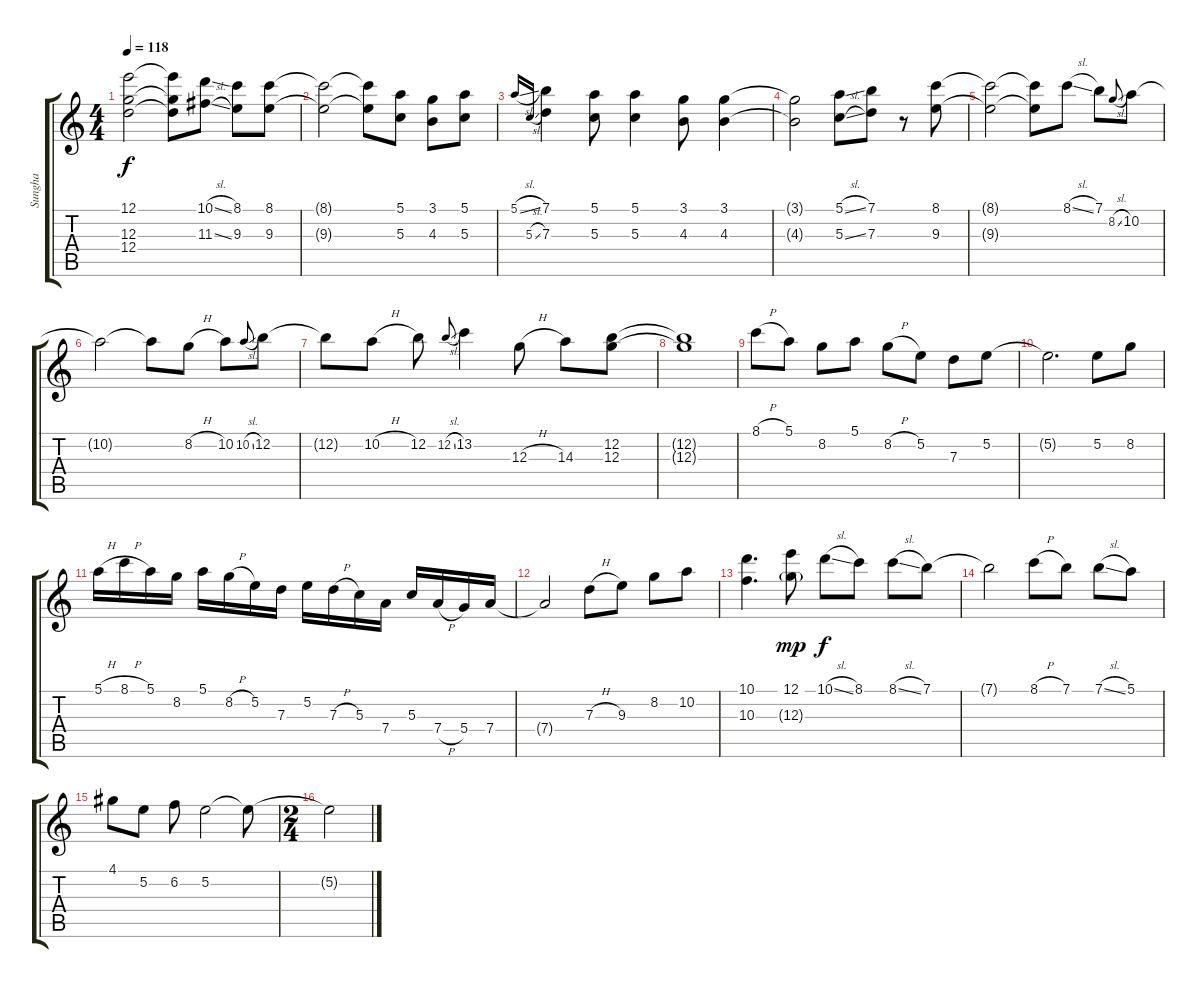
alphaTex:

\track ("Sungha" "Sungha") {instrument acousticguitarsteel}
\staff {score tabs}
\tuning (E4 B3 G3 D3 A2 E2) {hide}
\ts (4 4)
\tempo 118
\clef g2
\ks c
(12.1 12.3 12.4).2{dy f} (12.1{t} 12.3{t} 12.4{t}).8 (10.1{sl} 11.3{sl}).8 (8.1 9.3).8 (8.1 9.3).8 |
(8.1{t} 9.3{t}).2 (8.1{t} 9.3{t}).8 (5.1 5.3).8 (3.1 4.3).8 (5.1 5.3).8 |
5.1{sl}.16{gr onbeat} 5.3{sl}.16{gr onbeat} (7.1 7.3).4 (5.1 5.3).8 (5.1 5.3).4 (3.1 4.3).8 (3.1 4.3).4 |
(3.1{t} 4.3{t}).2 (5.1{sl} 5.3{sl}).8 (7.1 7.3).8 r.8 (8.1 9.3).8 |
(8.1{t} 9.3{t}).2 (8.1{t} 9.3{t}).8 8.1{sl}.8 7.1.8 8.2{sl}.8{gr onbeat} 10.2.8 |
10.2{t}.2 10.2{t}.8 8.2{h}.8 10.2.8 10.2{sl}.8{gr onbeat} 12.2.8 |
12.2{t}.8 10.2{h}.8 12.2.8 12.2{sl}.8{gr onbeat} 13.2.4 12.3{h}.8 14.3.8 (12.2 12.3).8 |
(12.2{t} 12.3{t}).1 |
8.1{h}.8 5.1.8 8.2.8 5.1.8 8.2{h}.8 5.2.8 7.3.8 5.2.8 |
5.2{t}.2{d} 5.2.8 8.2.8 |
5.1{h}.16 8.1{h}.16 5.1.16 8.2.16 5.1.16 8.2{h}.16 5.2.16 7.3.16 5.2.16 7.3{h}.16 5.3.16 7.4.16 5.3.16 7.4{h}.16 5.4.16 7.4.16 |
7.4{t}.2 7.3{h}.8 9.3.8 8.2.8 10.2.8 |
(10.1 10.3).4{d} (12.1 12.3{g}).8{dy mp} 10.1{sl}.8{dy f} 8.1.8 8.1{sl}.8 7.1.8 |
7.1{t}.2 8.1{h}.8 7.1.8 7.1{sl}.8 5.1.8 |
4.1.8 5.2.8 6.2.8 5.2.2 5.2{t}.8 |
\ts (2 4)
5.2{t}.2
